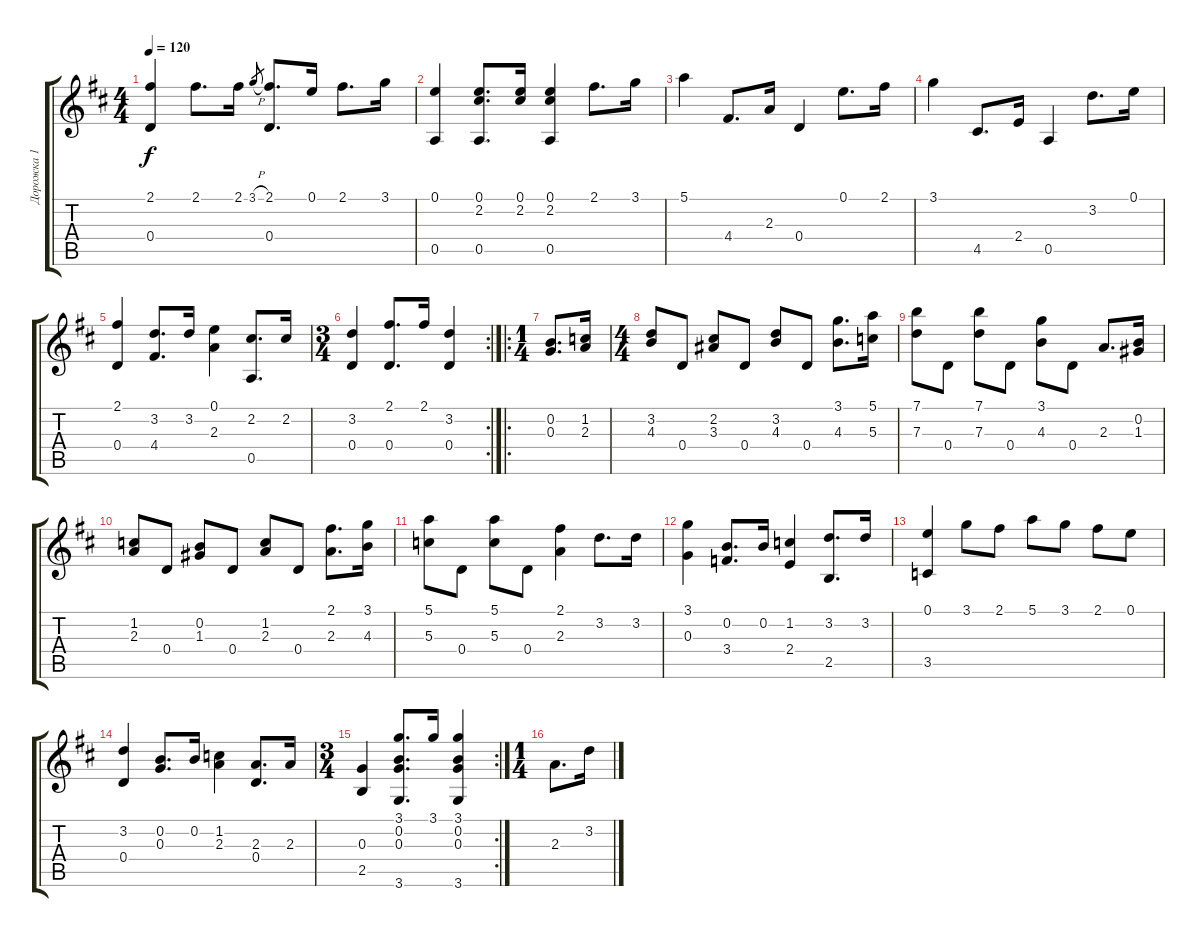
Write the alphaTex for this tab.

\track ("Дорожка 1" "Дорожка 1") {instrument acousticguitarnylon}
\staff {score tabs}
\tuning (E4 B3 G3 D3 A2 E2) {hide}
\ts (4 4)
\tempo 120
\clef g2
\ks d
(2.1 0.4).4{dy f} 2.1.8{d} 2.1.16 3.1{h}.8{gr} (2.1 0.4).8{d} 0.1.16 2.1.8{d} 3.1.16 |
(0.1 0.5).4 (0.1 2.2 0.5).8{d} (0.1 2.2).16 (0.1 2.2 0.5).4 2.1.8{d} 3.1.16 |
5.1.4 4.4.8{d} 2.3.16 0.4.4 0.1.8{d} 2.1.16 |
3.1.4 4.5.8{d} 2.4.16 0.5.4 3.2.8{d} 0.1.16 |
(2.1 0.4).4 (3.2 4.4).8{d} 3.2.16 (0.1 2.3).4 (2.2 0.5).8{d} 2.2.16 |
\rc 2
\ts (3 4)
(3.2 0.4).4 (2.1 0.4).8{d} 2.1.16 (3.2 0.4).4 |
\ro
\ts (1 4)
(0.2 0.3).8{d} (1.2 2.3).16 |
\ts (4 4)
(3.2 4.3).8 0.4.8 (2.2 3.3).8 0.4.8 (3.2 4.3).8 0.4.8 (3.1 4.3).8{d} (5.1 5.3).16 |
(7.1 7.3).8 0.4.8 (7.1 7.3).8 0.4.8 (3.1 4.3).8 0.4.8 2.3.8{d} (0.2 1.3).16 |
(1.2 2.3).8 0.4.8 (0.2 1.3).8 0.4.8 (1.2 2.3).8 0.4.8 (2.1 2.3).8{d} (3.1 4.3).16 |
(5.1 5.3).8 0.4.8 (5.1 5.3).8 0.4.8 (2.1 2.3).4 3.2.8{d} 3.2.16 |
(3.1 0.3).4 (0.2 3.4).8{d} 0.2.16 (1.2 2.4).4 (3.2 2.5).8{d} 3.2.16 |
(0.1 3.5).4 3.1.8 2.1.8 5.1.8 3.1.8 2.1.8 0.1.8 |
(3.2 0.4).4 (0.2 0.3).8{d} 0.2.16 (1.2 2.3).4 (2.3 0.4).8{d} 2.3.16 |
\rc 2
\ts (3 4)
(0.3 2.5).4 (3.1 0.2 0.3 3.6).8{d} 3.1.16 (3.1 0.2 0.3 3.6).4 |
\ts (1 4)
2.3.8{d} 3.2.16
